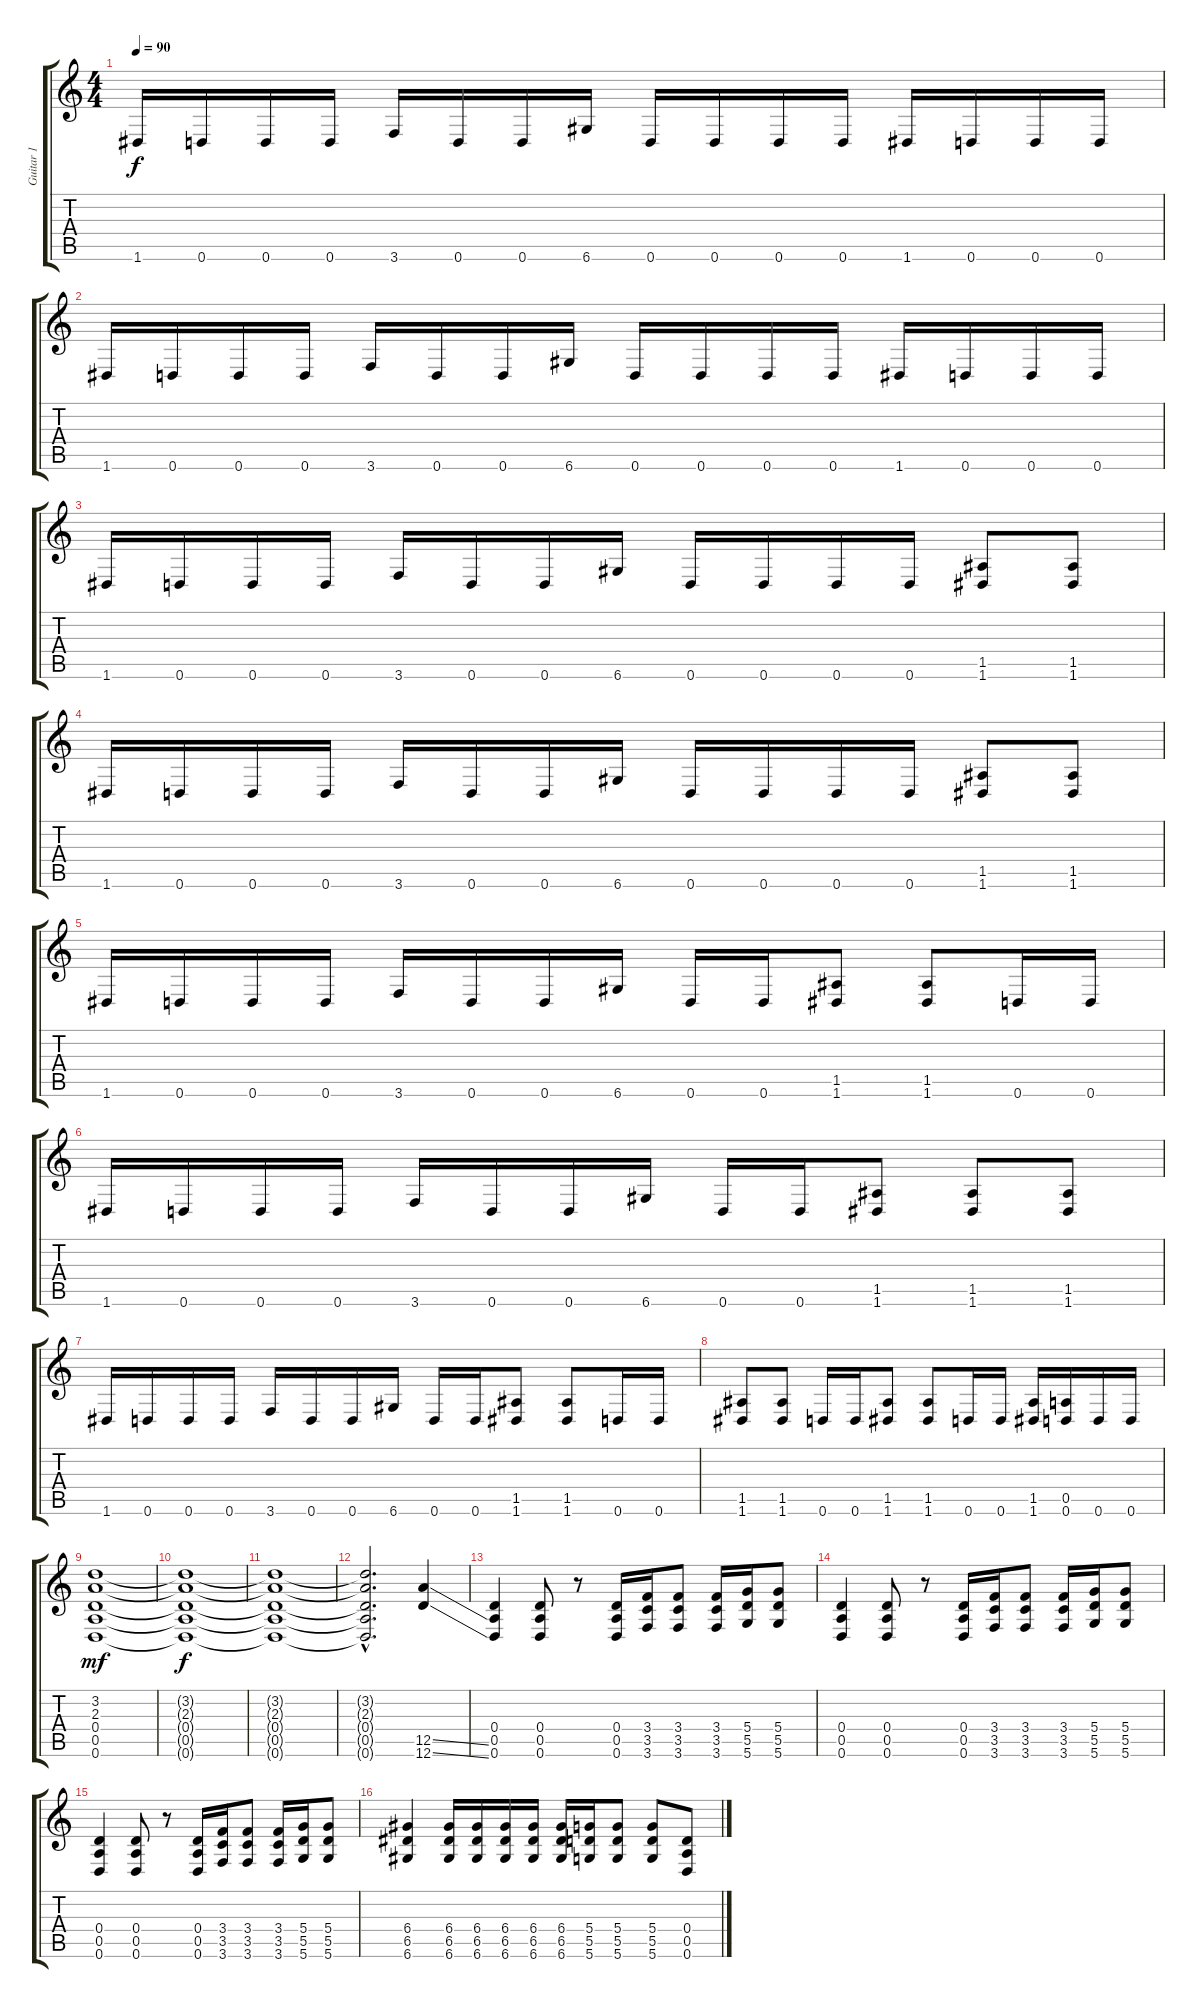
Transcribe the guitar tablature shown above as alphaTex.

\track ("Guitar 1" "Guitar 1") {instrument distortionguitar}
\staff {score tabs}
\tuning (D4 B3 G3 D3 A2 D2) {hide}
\ts (4 4)
\tempo 90
\clef g2
\ks c
1.6.16{dy f} 0.6.16 0.6.16 0.6.16 3.6.16 0.6.16 0.6.16 6.6.16 0.6.16 0.6.16 0.6.16 0.6.16 1.6.16 0.6.16 0.6.16 0.6.16 |
1.6.16 0.6.16 0.6.16 0.6.16 3.6.16 0.6.16 0.6.16 6.6.16 0.6.16 0.6.16 0.6.16 0.6.16 1.6.16 0.6.16 0.6.16 0.6.16 |
1.6.16 0.6.16 0.6.16 0.6.16 3.6.16 0.6.16 0.6.16 6.6.16 0.6.16 0.6.16 0.6.16 0.6.16 (1.5 1.6).8 (1.5 1.6).8 |
1.6.16 0.6.16 0.6.16 0.6.16 3.6.16 0.6.16 0.6.16 6.6.16 0.6.16 0.6.16 0.6.16 0.6.16 (1.5 1.6).8 (1.5 1.6).8 |
1.6.16 0.6.16 0.6.16 0.6.16 3.6.16 0.6.16 0.6.16 6.6.16 0.6.16 0.6.16 (1.5 1.6).8 (1.5 1.6).8 0.6.16 0.6.16 |
1.6.16 0.6.16 0.6.16 0.6.16 3.6.16 0.6.16 0.6.16 6.6.16 0.6.16 0.6.16 (1.5 1.6).8 (1.5 1.6).8 (1.5 1.6).8 |
1.6.16 0.6.16 0.6.16 0.6.16 3.6.16 0.6.16 0.6.16 6.6.16 0.6.16 0.6.16 (1.5 1.6).8 (1.5 1.6).8 0.6.16 0.6.16 |
(1.5 1.6).8 (1.5 1.6).8 0.6.16 0.6.16 (1.5 1.6).8 (1.5 1.6).8 0.6.16 0.6.16 (1.5 1.6).16 (0.5 0.6).16 0.6.16 0.6.16 |
(3.2 2.3 0.4 0.5 0.6).1{dy mf} |
(3.2{t} 2.3{t} 0.4{t} 0.5{t} 0.6{t}).1{dy f} |
(3.2{t} 2.3{t} 0.4{t} 0.5{t} 0.6{t}).1 |
(3.2{hac t} 2.3{hac t} 0.4{hac t} 0.5{hac t} 0.6{hac t}).2{d} (12.5{ss} 12.6{ss}).4 |
(0.4 0.5 0.6).4 (0.4 0.5 0.6).8 r.8 (0.4 0.5 0.6).16 (3.4 3.5 3.6).16 (3.4 3.5 3.6).8 (3.4 3.5 3.6).16 (5.4 5.5 5.6).16 (5.4 5.5 5.6).8 |
(0.4 0.5 0.6).4 (0.4 0.5 0.6).8 r.8 (0.4 0.5 0.6).16 (3.4 3.5 3.6).16 (3.4 3.5 3.6).8 (3.4 3.5 3.6).16 (5.4 5.5 5.6).16 (5.4 5.5 5.6).8 |
(0.4 0.5 0.6).4 (0.4 0.5 0.6).8 r.8 (0.4 0.5 0.6).16 (3.4 3.5 3.6).16 (3.4 3.5 3.6).8 (3.4 3.5 3.6).16 (5.4 5.5 5.6).16 (5.4 5.5 5.6).8 |
(6.4 6.5 6.6).4 (6.4 6.5 6.6).16 (6.4 6.5 6.6).16 (6.4 6.5 6.6).16 (6.4 6.5 6.6).16 (6.4 6.5 6.6).16 (5.4 5.5 5.6).16 (5.4 5.5 5.6).8 (5.4 5.5 5.6).8 (0.4 0.5 0.6).8
